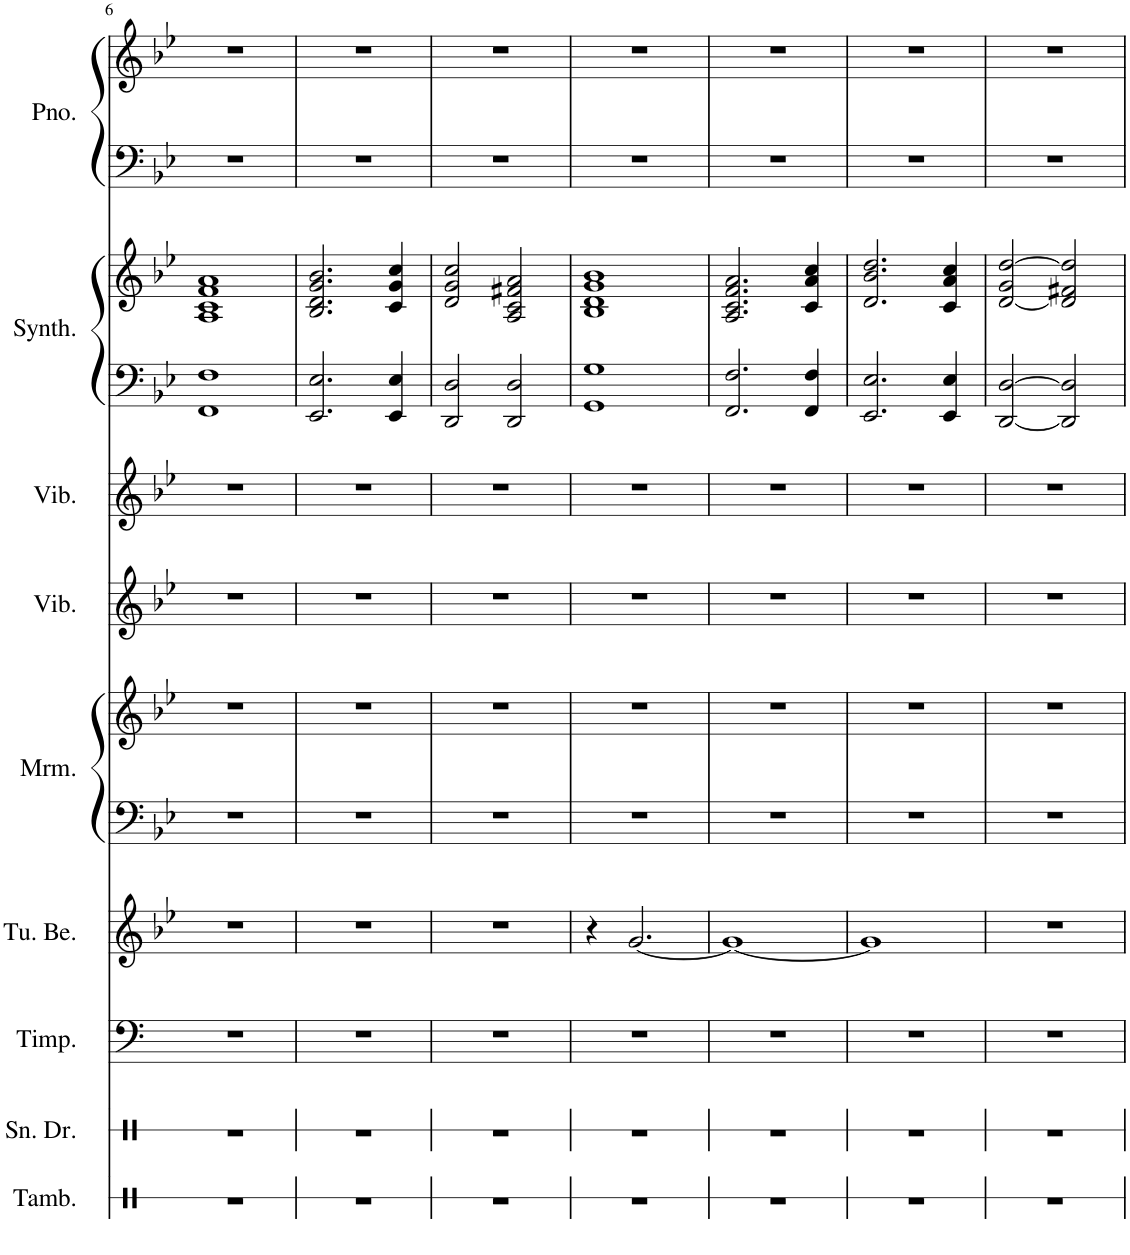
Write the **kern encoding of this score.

**kern	**kern	**kern	**kern	**kern	**kern	**kern	**kern	**kern	**kern	**kern	**kern
*part9	*part8	*part7	*part6	*part5	*part5	*part4	*part3	*part2	*part2	*part1	*part1
*staff12	*staff11	*staff10	*staff9	*staff8	*staff7	*staff6	*staff5	*staff4	*staff3	*staff2	*staff1
*I"Tambourine	*I"Snare Drum	*I"Timpani	*I"Tubular Bells	*I"Marimba	*	*I"Vibraphone	*I"Vibraphone	*I"Keyboard Synthesizer	*	*I"Piano	*
*I'Tamb.	*I'Sn. Dr.	*I'Timp.	*I'Tu. Be.	*I'Mrm.	*	*I'Vib.	*I'Vib.	*I'Synth.	*	*I'Pno.	*
!!LO:PB:g=z
*clefX	*clefX	*clefF4	*clefG2	*clefF4	*clefG2	*clefG2	*clefG2	*clefF4	*clefG2	*clefF4	*clefG2
*k[]	*k[]	*k[]	*k[b-e-]	*k[b-e-]	*k[b-e-]	*k[b-e-]	*k[b-e-]	*k[b-e-]	*k[b-e-]	*k[b-e-]	*k[b-e-]
*M4/4	*M4/4	*M4/4	*M4/4	*M4/4	*M4/4	*M4/4	*M4/4	*M4/4	*M4/4	*M4/4	*M4/4
=6	=6	=6	=6	=6	=6	=6	=6	=6	=6	=6	=6
1r	1r	1r	1r	1r	1r	1r	1r	1FF 1F	1A 1c 1f 1a	1r	1r
=7	=7	=7	=7	=7	=7	=7	=7	=7	=7	=7	=7
1r	1r	1r	1r	1r	1r	1r	1r	2.EE-/ 2.E-/	2.B-/ 2.d/ 2.g/ 2.b-/	1r	1r
.	.	.	.	.	.	.	.	4EE-/ 4E-/	4c/ 4g/ 4cc/	.	.
=8	=8	=8	=8	=8	=8	=8	=8	=8	=8	=8	=8
1r	1r	1r	1r	1r	1r	1r	1r	2DD/ 2D/	2d/ 2g/ 2cc/	1r	1r
.	.	.	.	.	.	.	.	2DD/ 2D/	2A/ 2c/ 2f#X/ 2a/	.	.
=9	=9	=9	=9	=9	=9	=9	=9	=9	=9	=9	=9
1r	1r	1r	4r	1r	1r	1r	1r	1GG 1G	1B- 1d 1g 1b-	1r	1r
.	.	.	[2.g/	.	.	.	.	.	.	.	.
=10	=10	=10	=10	=10	=10	=10	=10	=10	=10	=10	=10
1r	1r	1r	1g_	1r	1r	1r	1r	2.FF/ 2.F/	2.A/ 2.c/ 2.f/ 2.a/	1r	1r
.	.	.	.	.	.	.	.	4FF/ 4F/	4c/ 4a/ 4cc/	.	.
=11	=11	=11	=11	=11	=11	=11	=11	=11	=11	=11	=11
1r	1r	1r	1g]	1r	1r	1r	1r	2.EE-/ 2.E-/	2.d/ 2.b-/ 2.dd/	1r	1r
.	.	.	.	.	.	.	.	4EE-/ 4E-/	4c/ 4a/ 4cc/	.	.
=12	=12	=12	=12	=12	=12	=12	=12	=12	=12	=12	=12
1r	1r	1r	1r	1r	1r	1r	1r	[2DD/ [2D/	[2d/ 2g/ [2dd/	1r	1r
.	.	.	.	.	.	.	.	2DD/] 2D/]	2d/] 2f#X/ 2dd/]	.	.
=	=	=	=	=	=	=	=	=	=	=	=
*-	*-	*-	*-	*-	*-	*-	*-	*-	*-	*-	*-
